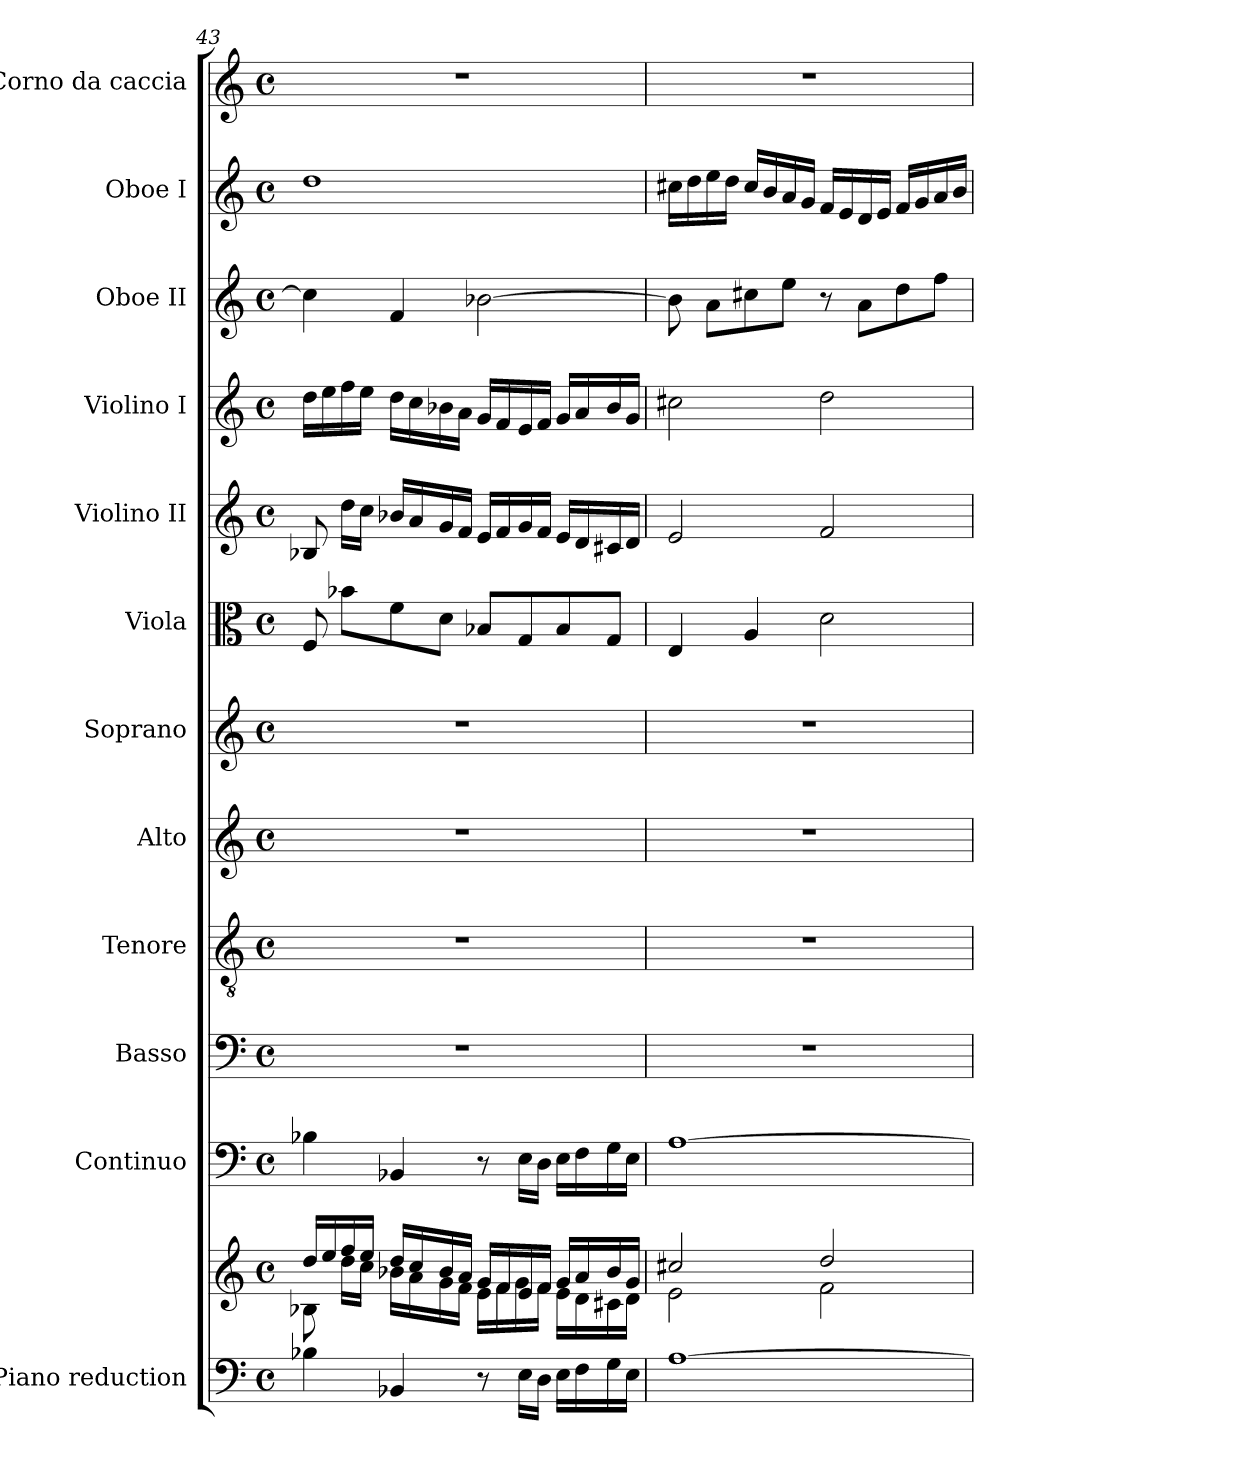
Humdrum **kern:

**kern	**kern	**kern	**kern	**kern	**kern	**kern	**kern	**kern	**kern	**kern	**kern	**kern
*part12	*part12	*part11	*part10	*part9	*part8	*part7	*part6	*part5	*part4	*part3	*part2	*part1
*staff13	*staff12	*staff11	*staff10	*staff9	*staff8	*staff7	*staff6	*staff5	*staff4	*staff3	*staff2	*staff1
*I"Piano reduction	*	*I"Continuo	*I"Basso	*I"Tenore	*I"Alto	*I"Soprano	*I"Viola	*I"Violino II	*I"Violino I	*I"Oboe II	*I"Oboe I	*I"Corno da caccia
*I'Pno	*	*	*	*	*	*	*I'Vla	*I'Vln	*I'Vln	*I'Ob	*I'Ob	*
!!LO:PB:g=z
*clefF4	*clefG2	*clefF4	*clefF4	*clefGv2	*clefG2	*clefG2	*clefC3	*clefG2	*clefG2	*clefG2	*clefG2	*clefG2
*	*	*	*	*	*	*	*	*	*	*	*	*ITrd7c12
*k[]	*k[]	*k[]	*k[]	*k[]	*k[]	*k[]	*k[]	*k[]	*k[]	*k[]	*k[]	*k[]
*M4/4	*M4/4	*M4/4	*M4/4	*M4/4	*M4/4	*M4/4	*M4/4	*M4/4	*M4/4	*M4/4	*M4/4	*M4/4
*met(c)	*met(c)	*met(c)	*met(c)	*met(c)	*met(c)	*met(c)	*met(c)	*met(c)	*met(c)	*met(c)	*met(c)	*met(c)
=43	=43	=43	=43	=43	=43	=43	=43	=43	=43	=43	=43	=43
*	*^	*	*	*	*	*	*	*	*	*	*	*
4B-X\	16dd/LL	8B-X\	4B-X\	1r	1r	1r	1r	8F/	8B-X/	16dd\LL	4cc\]	1dd	1r
.	16ee/	.	.	.	.	.	.	.	.	16ee\	.	.	.
.	16ff/	16dd\LL	.	.	.	.	.	8b-X\L	16dd\LL	16ff\	.	.	.
.	16ee/JJ	16cc\JJ	.	.	.	.	.	.	16cc\JJ	16ee\JJ	.	.	.
4BB-X/	16dd/LL	16b-X\LL	4BB-X/	.	.	.	.	8f\	16b-X/LL	16dd\LL	4f/	.	.
.	16cc/	16a\	.	.	.	.	.	.	16a/	16cc\	.	.	.
.	16b-/	16g\	.	.	.	.	.	8d\J	16g/	16b-X\	.	.	.
.	16a/JJ	16f\JJ	.	.	.	.	.	.	16f/JJ	16a\JJ	.	.	.
8r	16g/LL	16e\LL	8r	.	.	.	.	8B-X/L	16e/LL	16g/LL	[2b-X\	.	.
.	16f/	16f\	.	.	.	.	.	.	16f/	16f/	.	.	.
16E\LL	16e/	16g\	16E\LL	.	.	.	.	8G/	16g/	16e/	.	.	.
16D\JJ	16f/JJ	16f\JJ	16D\JJ	.	.	.	.	.	16f/JJ	16f/JJ	.	.	.
16E\LL	16g/LL	16e\LL	16E\LL	.	.	.	.	8B-/	16e/LL	16g/LL	.	.	.
16F\	16a/	16d\	16F\	.	.	.	.	.	16d/	16a/	.	.	.
16G\	16b-/	16c#X\	16G\	.	.	.	.	8G/J	16c#X/	16b-/	.	.	.
16E\JJ	16g/JJ	16d\JJ	16E\JJ	.	.	.	.	.	16d/JJ	16g/JJ	.	.	.
=44	=44	=44	=44	=44	=44	=44	=44	=44	=44	=44	=44	=44	=44
[1A	2cc#X/	2e\	[1A	1r	1r	1r	1r	4E/	2e/	2cc#X\	8b-\]	16cc#X\LL	1r
.	.	.	.	.	.	.	.	.	.	.	.	16dd\	.
.	.	.	.	.	.	.	.	.	.	.	8a\L	16ee\	.
.	.	.	.	.	.	.	.	.	.	.	.	16dd\JJ	.
.	.	.	.	.	.	.	.	4A/	.	.	8cc#X\	16cc#/LL	.
.	.	.	.	.	.	.	.	.	.	.	.	16b/	.
.	.	.	.	.	.	.	.	.	.	.	8ee\J	16a/	.
.	.	.	.	.	.	.	.	.	.	.	.	16g/JJ	.
.	2dd/	2f\	.	.	.	.	.	2d\	2f/	2dd\	8r	16f/LL	.
.	.	.	.	.	.	.	.	.	.	.	.	16e/	.
.	.	.	.	.	.	.	.	.	.	.	8a\L	16d/	.
.	.	.	.	.	.	.	.	.	.	.	.	16e/JJ	.
.	.	.	.	.	.	.	.	.	.	.	8dd\	16f/LL	.
.	.	.	.	.	.	.	.	.	.	.	.	16g/	.
.	.	.	.	.	.	.	.	.	.	.	8ff\J	16a/	.
.	.	.	.	.	.	.	.	.	.	.	.	16b/JJ	.
*	*v	*v	*	*	*	*	*	*	*	*	*	*	*
=	=	=	=	=	=	=	=	=	=	=	=	=
*-	*-	*-	*-	*-	*-	*-	*-	*-	*-	*-	*-	*-
